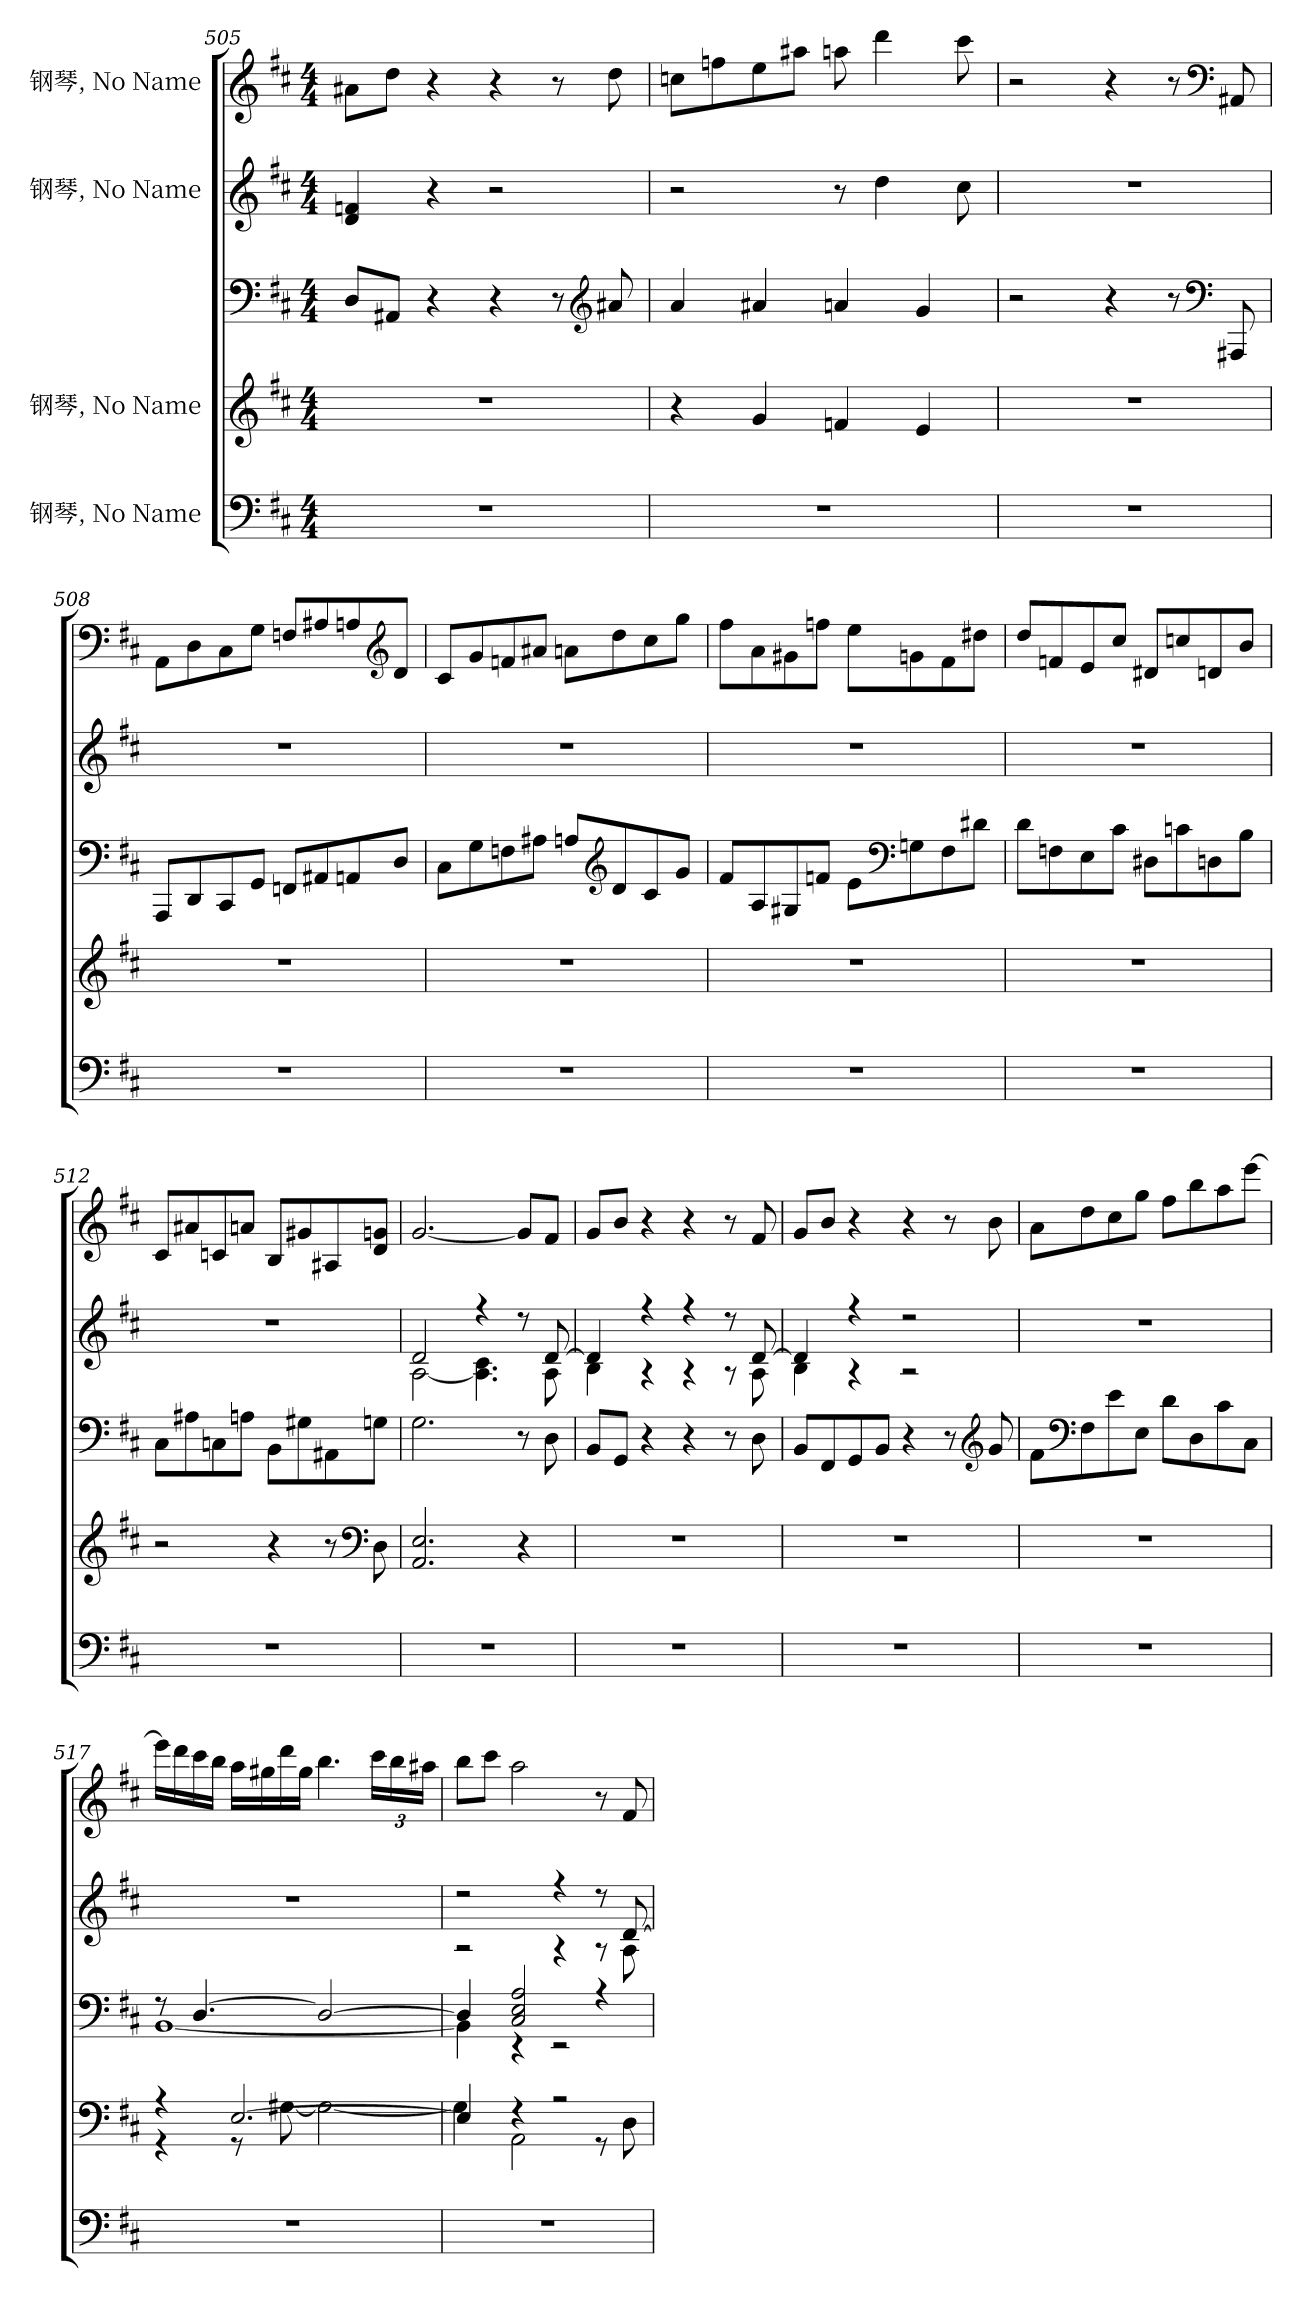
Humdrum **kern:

**kern	**kern	**kern	**kern	**kern
*part4	*part3	*part3	*part2	*part1
*staff5	*staff4	*staff3	*staff2	*staff1
*I"钢琴, No Name	*I"钢琴, No Name	*	*I"钢琴, No Name	*I"钢琴, No Name
!!LO:PB:g=z
*clefF4	*clefG2	*clefF4	*clefG2	*clefG2
*k[f#c#]	*k[f#c#]	*k[f#c#]	*k[f#c#]	*k[f#c#]
*M4/4	*M4/4	*M4/4	*M4/4	*M4/4
=505	=505	=505	=505	=505
1r	1r	8D/L	4d/ 4fn/	8a#X\L
.	.	8AA#X/J	.	8dd\J
.	.	4r	4r	4r
.	.	4r	2r	4r
.	.	8r	.	8r
*	*	*clefG2	*	*
.	.	8a#X/	.	8dd\
=506	=506	=506	=506	=506
1r	4r	4a/	2r	8ccn\L
.	.	.	.	8ffn\
.	4g/	4a#X/	.	8ee\
.	.	.	.	8aa#X\J
*	*	*	*	*MM120
.	4fn/	4an/	8r	8aan\
*	*	*	*	*MM80
.	.	.	4dd\	4ddd\
.	4e/	4g/	.	.
*	*	*	*	*MM84
.	.	.	8cc#\	8ccc#\
=507	=507	=507	=507	=507
1r	1r	2r	1r	2r
.	.	4r	.	4r
.	.	8r	.	8r
*	*	*clefF4	*	*clefF4
*	*	*	*	*MM124
.	.	8AAA#X/	.	8AA#X/
=508	=508	=508	=508	=508
*	*	*	*	*MM126
1r	1r	8AAA/L	1r	8AA\L
.	.	8DD/	.	8D\
.	.	8CC#/	.	8C#\
.	.	8GG/J	.	8G\J
.	.	8FFn/L	.	8Fn/L
.	.	8AA#X/	.	8A#X/
.	.	8AAn/	.	8An/
*	*	*	*	*clefG2
.	.	8D/J	.	8d/J
!!LO:LB:g=z
=509	=509	=509	=509	=509
1r	1r	8C#\L	1r	8c#/L
.	.	8G\	.	8g/
.	.	8Fn\	.	8fn/
.	.	8A#X\J	.	8a#X/J
.	.	8An/L	.	8an\L
*	*	*clefG2	*	*
.	.	8d/	.	8dd\
.	.	8c#/	.	8cc#\
.	.	8g/J	.	8gg\J
=510	=510	=510	=510	=510
*	*	*	*	*MM126
1r	1r	8f#/L	1r	8ff#\L
.	.	8A/	.	8a\
.	.	8G#X/	.	8g#X\
.	.	8fn/J	.	8ffn\J
.	.	8e\L	.	8ee\L
*	*	*clefF4	*	*
.	.	8Gn\	.	8gn\
.	.	8F#\	.	8f#\
.	.	8d#X\J	.	8dd#X\J
=511	=511	=511	=511	=511
1r	1r	8d\L	1r	8dd/L
.	.	8Fn\	.	8fn/
.	.	8E\	.	8e/
.	.	8c#\J	.	8cc#/J
.	.	8D#X\L	.	8d#X/L
.	.	8cn\	.	8ccn/
.	.	8Dn\	.	8dn/
.	.	8B\J	.	8b/J
!!LO:PB:g=z
=512	=512	=512	=512	=512
1r	2r	8C#\L	1r	8c#/L
.	.	8A#X\	.	8a#X/
.	.	8Cn\	.	8cn/
.	.	8An\J	.	8an/J
.	4r	8BB\L	.	8B/L
.	.	8G#X\	.	8g#X/
*	*	*	*	*MM124
.	8r	8AA#X\	.	8A#X/
*	*clefF4	*	*	*
*	*	*	*	*MM93
.	8D\	8Gn\J	.	8d/ 8gn/J
=513	=513	=513	=513	=513
*	*	*	*^	*
1r	2.AA/ 2.E/	2.G\	2d/	[2A\	[2.g/
.	.	.	4r	4.A\] 4.c#\	.
*	*	*	*	*	*MM124
.	4r	8r	8r	.	8g/L]
.	.	8D\	[8d/	8A\	8f#/J
=514	=514	=514	=514	=514	=514
1r	1r	8BB/L	4d/]	4B\	8g/L
.	.	8GG/J	.	.	8b/J
.	.	4r	4r	4r	4r
.	.	4r	4r	4r	4r
.	.	8r	8r	8r	8r
.	.	8D\	[8d/	8A\	8f#/
=515	=515	=515	=515	=515	=515
1r	1r	8BB/L	4d/]	4B\	8g/L
.	.	8FF#/	.	.	8b/J
.	.	8GG/	4r	4r	4r
.	.	8BB/J	.	.	.
.	.	4r	2r	2r	4r
.	.	8r	.	.	8r
*	*	*clefG2	*	*	*
.	.	8g/	.	.	8b\
*	*	*	*v	*v	*
!!LO:LB:g=z
=516	=516	=516	=516	=516
1r	1r	8f#\L	1r	8a\L
*	*	*clefF4	*	*
.	.	8F#\	.	8dd\
.	.	8e\	.	8cc#\
.	.	8E\J	.	8gg\J
.	.	8d\L	.	8ff#\L
.	.	8D\	.	8bb\
.	.	8c#\	.	8aa\
.	.	8C#\J	.	[8eee\J
=517	=517	=517	=517	=517
*	*^	*^	*	*
1r	4r	4r	8r	[1BB	1r	16eee\LL]
.	.	.	.	.	.	16ddd\
*	*	*	*	*	*	*MM120
.	.	.	[4.D/	.	.	16ccc#\
*	*	*	*	*	*	*MM118
.	.	.	.	.	.	16bb\JJ
.	[2.E/	8r	.	.	.	16aa\LL
.	.	.	.	.	.	16gg#X\
.	.	[8G#X\	.	.	.	16ddd\
.	.	.	.	.	.	16gg#\JJ
.	.	2G#\_	2D/_	.	.	4.bb\
*	*	*	*	*	*	*Xbrackettup
*	*	*	*	*	*	*MM95
.	.	.	.	.	.	24ccc#\LL
.	.	.	.	.	.	24bb\
.	.	.	.	.	.	24aa#X\JJ
=518	=518	=518	=518	=518	=518	=518
*	*	*	*	*	*^	*
1r	4E/]	4G#\]	4D/]	4BB\]	2r	2r	8bb\L
*	*	*	*	*	*	*	*MM80
.	.	.	.	.	.	.	8ccc#\J
*	*	*	*	*	*	*	*MM53
.	4r	2AA\	2C#/ 2E/ 2A/	4r	.	.	2aa\
.	2r	.	.	2r	4r	4r	.
.	.	8r	4r	.	8r	8r	8r
.	.	8D\	.	.	[8d/	8A\	8f#/
*	*v	*v	*	*	*v	*v	*
*	*	*v	*v	*	*
=	=	=	=	=
*-	*-	*-	*-	*-
